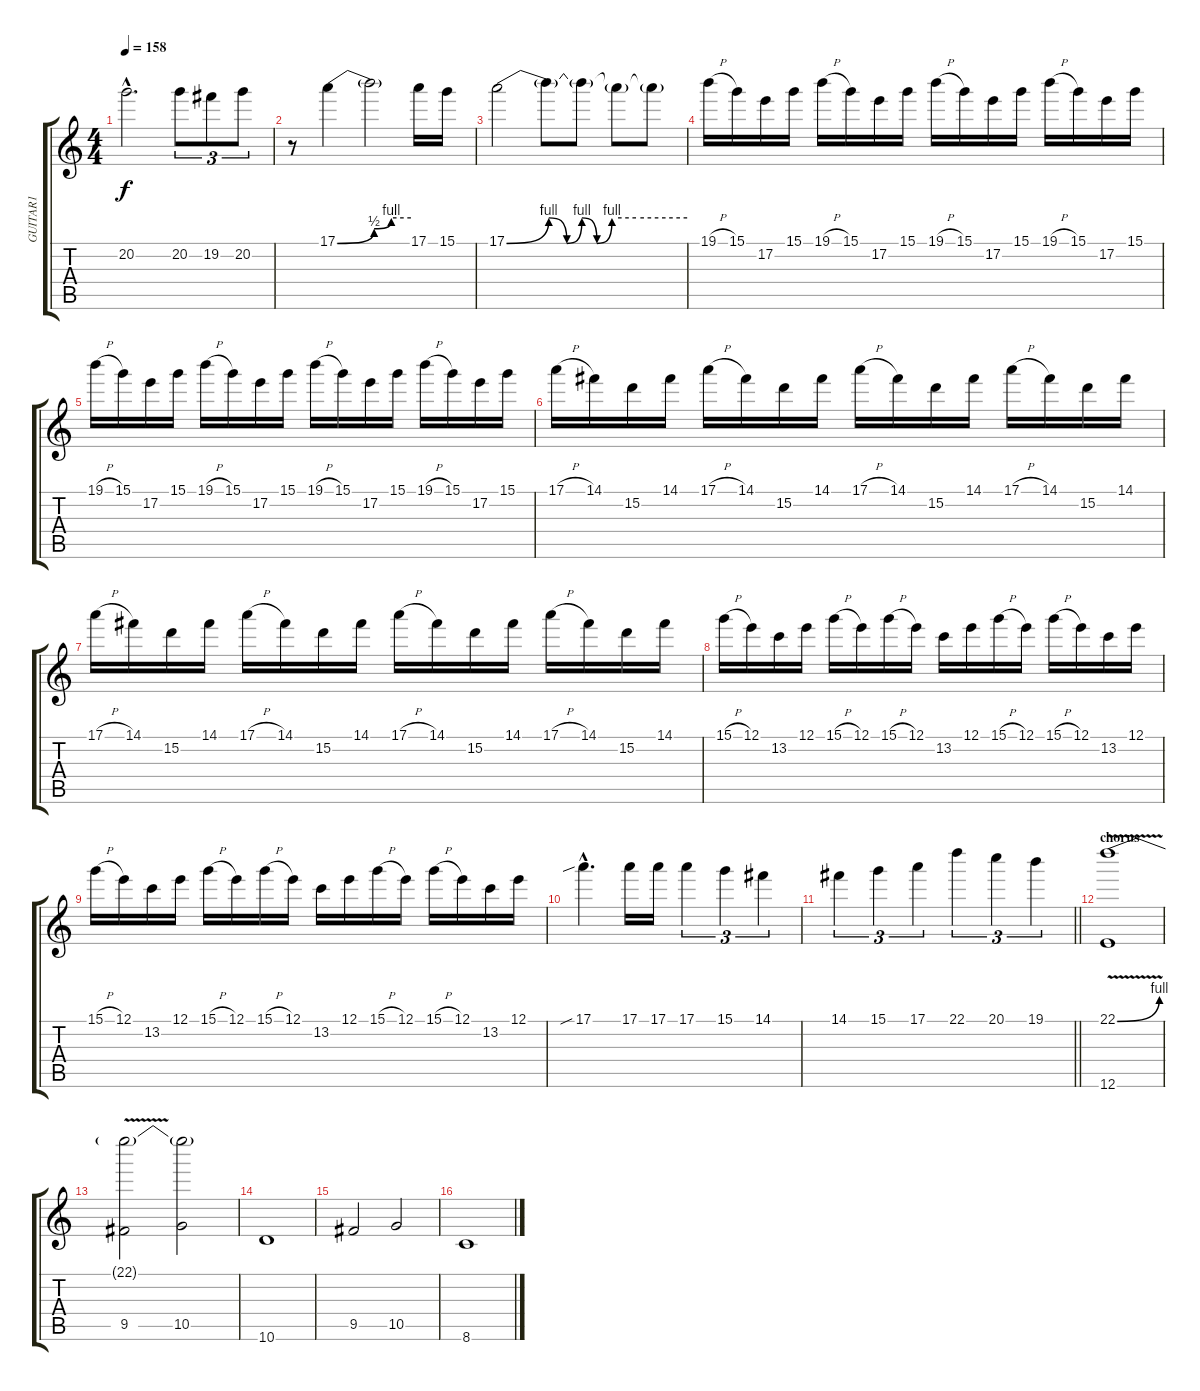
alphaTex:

\track ("GUITAR1" "GUITAR1") {instrument distortionguitar}
\staff {score tabs}
\tuning (E4 B3 G3 D3 A2 E2) {hide}
\ts (4 4)
\tempo 158
\clef g2
\ks c
20.2{hac}.2{d dy f} 20.2.8{tu (3 2)} 19.2.8{tu (3 2)} 20.2.8{tu (3 2)} |
r.8 17.1{be (custom 0 0 30 2 44 4 60 4)}.4 17.1{t}.2 17.1.16 15.1.16 |
17.1{be (custom 0 0 14 4 20 0 25 4 30 0 35 4 43 4 60 4)}.2 17.1{t}.8 17.1{t}.8 17.1{t}.8 17.1{t}.8 |
19.1{h}.16 15.1.16 17.2.16 15.1.16 19.1{h}.16 15.1.16 17.2.16 15.1.16 19.1{h}.16 15.1.16 17.2.16 15.1.16 19.1{h}.16 15.1.16 17.2.16 15.1.16 |
19.1{h}.16 15.1.16 17.2.16 15.1.16 19.1{h}.16 15.1.16 17.2.16 15.1.16 19.1{h}.16 15.1.16 17.2.16 15.1.16 19.1{h}.16 15.1.16 17.2.16 15.1.16 |
17.1{h}.16 14.1.16 15.2.16 14.1.16 17.1{h}.16 14.1.16 15.2.16 14.1.16 17.1{h}.16 14.1.16 15.2.16 14.1.16 17.1{h}.16 14.1.16 15.2.16 14.1.16 |
17.1{h}.16 14.1.16 15.2.16 14.1.16 17.1{h}.16 14.1.16 15.2.16 14.1.16 17.1{h}.16 14.1.16 15.2.16 14.1.16 17.1{h}.16 14.1.16 15.2.16 14.1.16 |
15.1{h}.16 12.1.16 13.2.16 12.1.16 15.1{h}.16 12.1.16 15.1{h}.16 12.1.16 13.2.16 12.1.16 15.1{h}.16 12.1.16 15.1{h}.16 12.1.16 13.2.16 12.1.16 |
15.1{h}.16 12.1.16 13.2.16 12.1.16 15.1{h}.16 12.1.16 15.1{h}.16 12.1.16 13.2.16 12.1.16 15.1{h}.16 12.1.16 15.1{h}.16 12.1.16 13.2.16 12.1.16 |
17.1{sib hac}.4{d} 17.1.16 17.1.16 17.1.4{tu (3 2)} 15.1.4{tu (3 2)} 14.1.4{tu (3 2)} |
\barLineRight lightlight
14.1.4{tu (3 2)} 15.1.4{tu (3 2)} 17.1.4{tu (3 2)} 22.1.4{tu (3 2)} 20.1.4{tu (3 2)} 19.1.4{tu (3 2)} |
\section ("" "chorus")
(22.1{be (bend 0 0 60 4) v} 12.6).1 |
(22.1{t} 9.5).2 (22.1{t} 10.5).2 |
10.6.1 |
9.5.2 10.5.2 |
8.6.1
